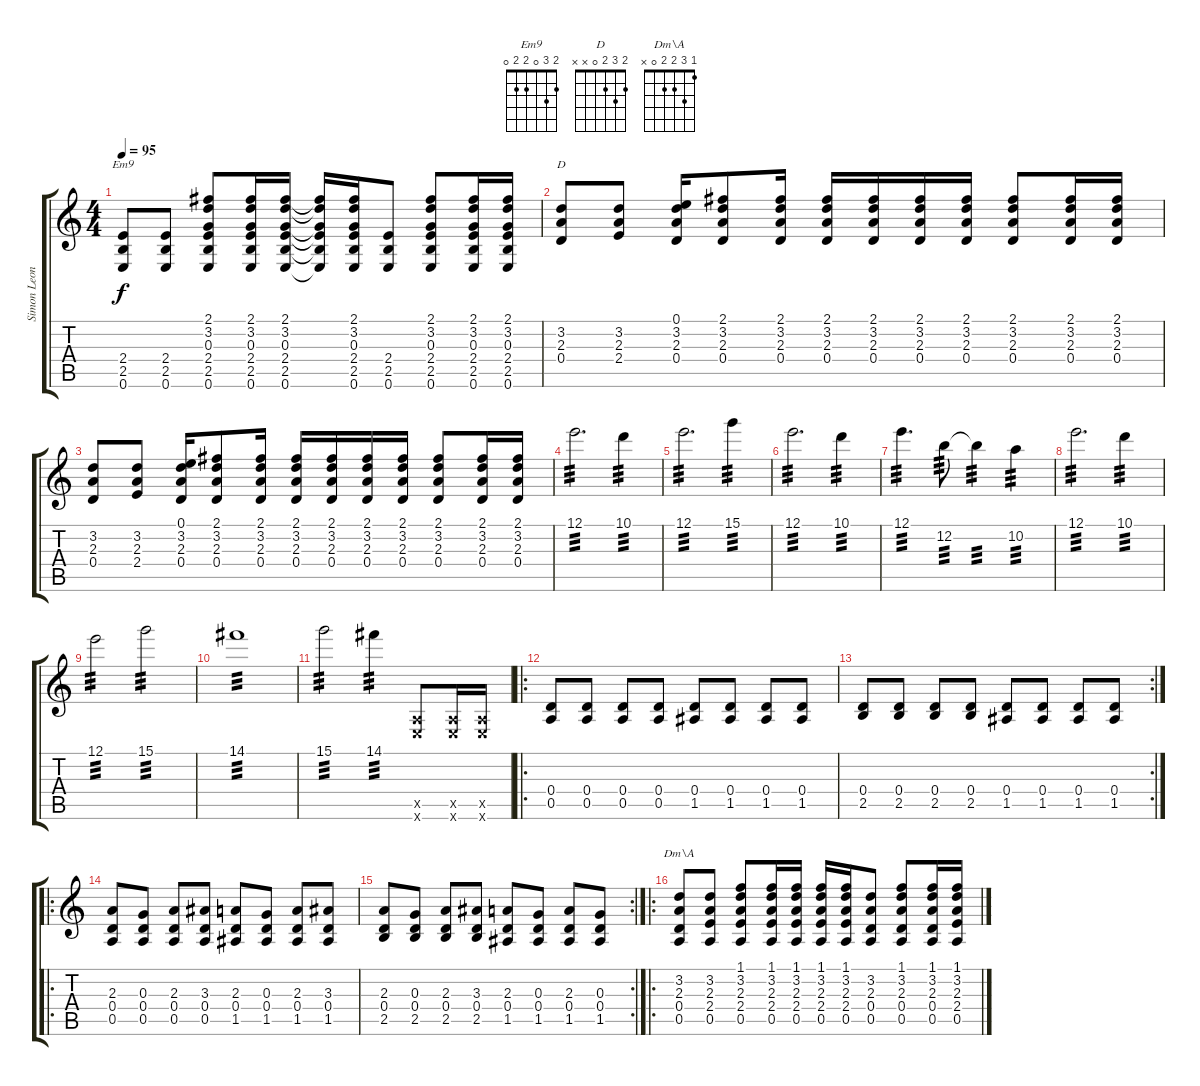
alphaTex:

\track ("Simon Leong" "Simon Leon") {instrument acousticguitarsteel}
\staff {score tabs}
\tuning (E4 B3 G3 D3 A2 E2) {hide}
\chord ("Em9" 2 3 0 2 2 0)
\chord ("D" 2 3 2 0 x x)
\chord ("Dm\\A" 1 3 2 2 0 x)
\ts (4 4)
\tempo 95
\clef g2
\ks c
(2.4 2.5 0.6).8{ch "Em9" dy f} (2.4 2.5 0.6).8 (2.1 3.2 0.3 2.4 2.5 0.6).8 (2.1 3.2 0.3 2.4 2.5 0.6).16 (2.1 3.2 0.3 2.4 2.5 0.6).16 (2.1{t} 3.2{t} 0.3{t} 2.4{t} 2.5{t} 0.6{t}).16 (2.1 3.2 0.3 2.4 2.5 0.6).16 (2.4 2.5 0.6).8 (2.1 3.2 0.3 2.4 2.5 0.6).8 (2.1 3.2 0.3 2.4 2.5 0.6).16 (2.1 3.2 0.3 2.4 2.5 0.6).16 |
(3.2 2.3 0.4).8{ch "D"} (3.2 2.3 2.4).8 (0.1 3.2 2.3 0.4).16 (2.1 3.2 2.3 0.4).8 (2.1 3.2 2.3 0.4).16 (2.1 3.2 2.3 0.4).16 (2.1 3.2 2.3 0.4).16 (2.1 3.2 2.3 0.4).16 (2.1 3.2 2.3 0.4).16 (2.1 3.2 2.3 0.4).8 (2.1 3.2 2.3 0.4).16 (2.1 3.2 2.3 0.4).16 |
(3.2 2.3 0.4).8 (3.2 2.3 2.4).8 (0.1 3.2 2.3 0.4).16 (2.1 3.2 2.3 0.4).8 (2.1 3.2 2.3 0.4).16 (2.1 3.2 2.3 0.4).16 (2.1 3.2 2.3 0.4).16 (2.1 3.2 2.3 0.4).16 (2.1 3.2 2.3 0.4).16 (2.1 3.2 2.3 0.4).8 (2.1 3.2 2.3 0.4).16 (2.1 3.2 2.3 0.4).16 |
12.1.2{d tp 3} 10.1.4{tp 3} |
12.1.2{d tp 3} 15.1.4{tp 3} |
12.1.2{d tp 3} 10.1.4{tp 3} |
12.1.4{d tp 3} 12.2.8{tp 3} 12.2{t}.4{tp 3} 10.2.4{tp 3} |
12.1.2{d tp 3} 10.1.4{tp 3} |
12.1.2{tp 3} 15.1.2{tp 3} |
14.1.1{tp 3} |
15.1.2{tp 3} 14.1.4{tp 3} (0.5{x} 0.6{x}).8 (0.5{x} 0.6{x}).16 (0.5{x} 0.6{x}).16 |
\ro
(0.4 0.5).8 (0.4 0.5).8 (0.4 0.5).8 (0.4 0.5).8 (0.4 1.5).8 (0.4 1.5).8 (0.4 1.5).8 (0.4 1.5).8 |
\rc 2
(0.4 2.5).8 (0.4 2.5).8 (0.4 2.5).8 (0.4 2.5).8 (0.4 1.5).8 (0.4 1.5).8 (0.4 1.5).8 (0.4 1.5).8 |
\ro
(2.3 0.4 0.5).8 (0.3 0.4 0.5).8 (2.3 0.4 0.5).8 (3.3 0.4 0.5).8 (2.3 0.4 1.5).8 (0.3 0.4 1.5).8 (2.3 0.4 1.5).8 (3.3 0.4 1.5).8 |
\rc 2
(2.3 0.4 2.5).8 (0.3 0.4 2.5).8 (2.3 0.4 2.5).8 (3.3 0.4 2.5).8 (2.3 0.4 1.5).8 (0.3 0.4 1.5).8 (2.3 0.4 1.5).8 (0.3 0.4 1.5).8 |
\ro
(3.2 2.3 0.4 0.5).8{ch "Dm\\A"} (3.2 2.3 2.4 0.5).8 (1.1 3.2 2.3 2.4 0.5).8 (1.1 3.2 2.3 2.4 0.5).16 (1.1 3.2 2.3 2.4 0.5).16 (1.1 3.2 2.3 2.4 0.5).16 (1.1 3.2 2.3 2.4 0.5).16 (3.2 2.3 0.4 0.5).8 (1.1 3.2 2.3 0.4 0.5).8 (1.1 3.2 2.3 0.4 0.5).16 (1.1 3.2 2.3 2.4 0.5).16
